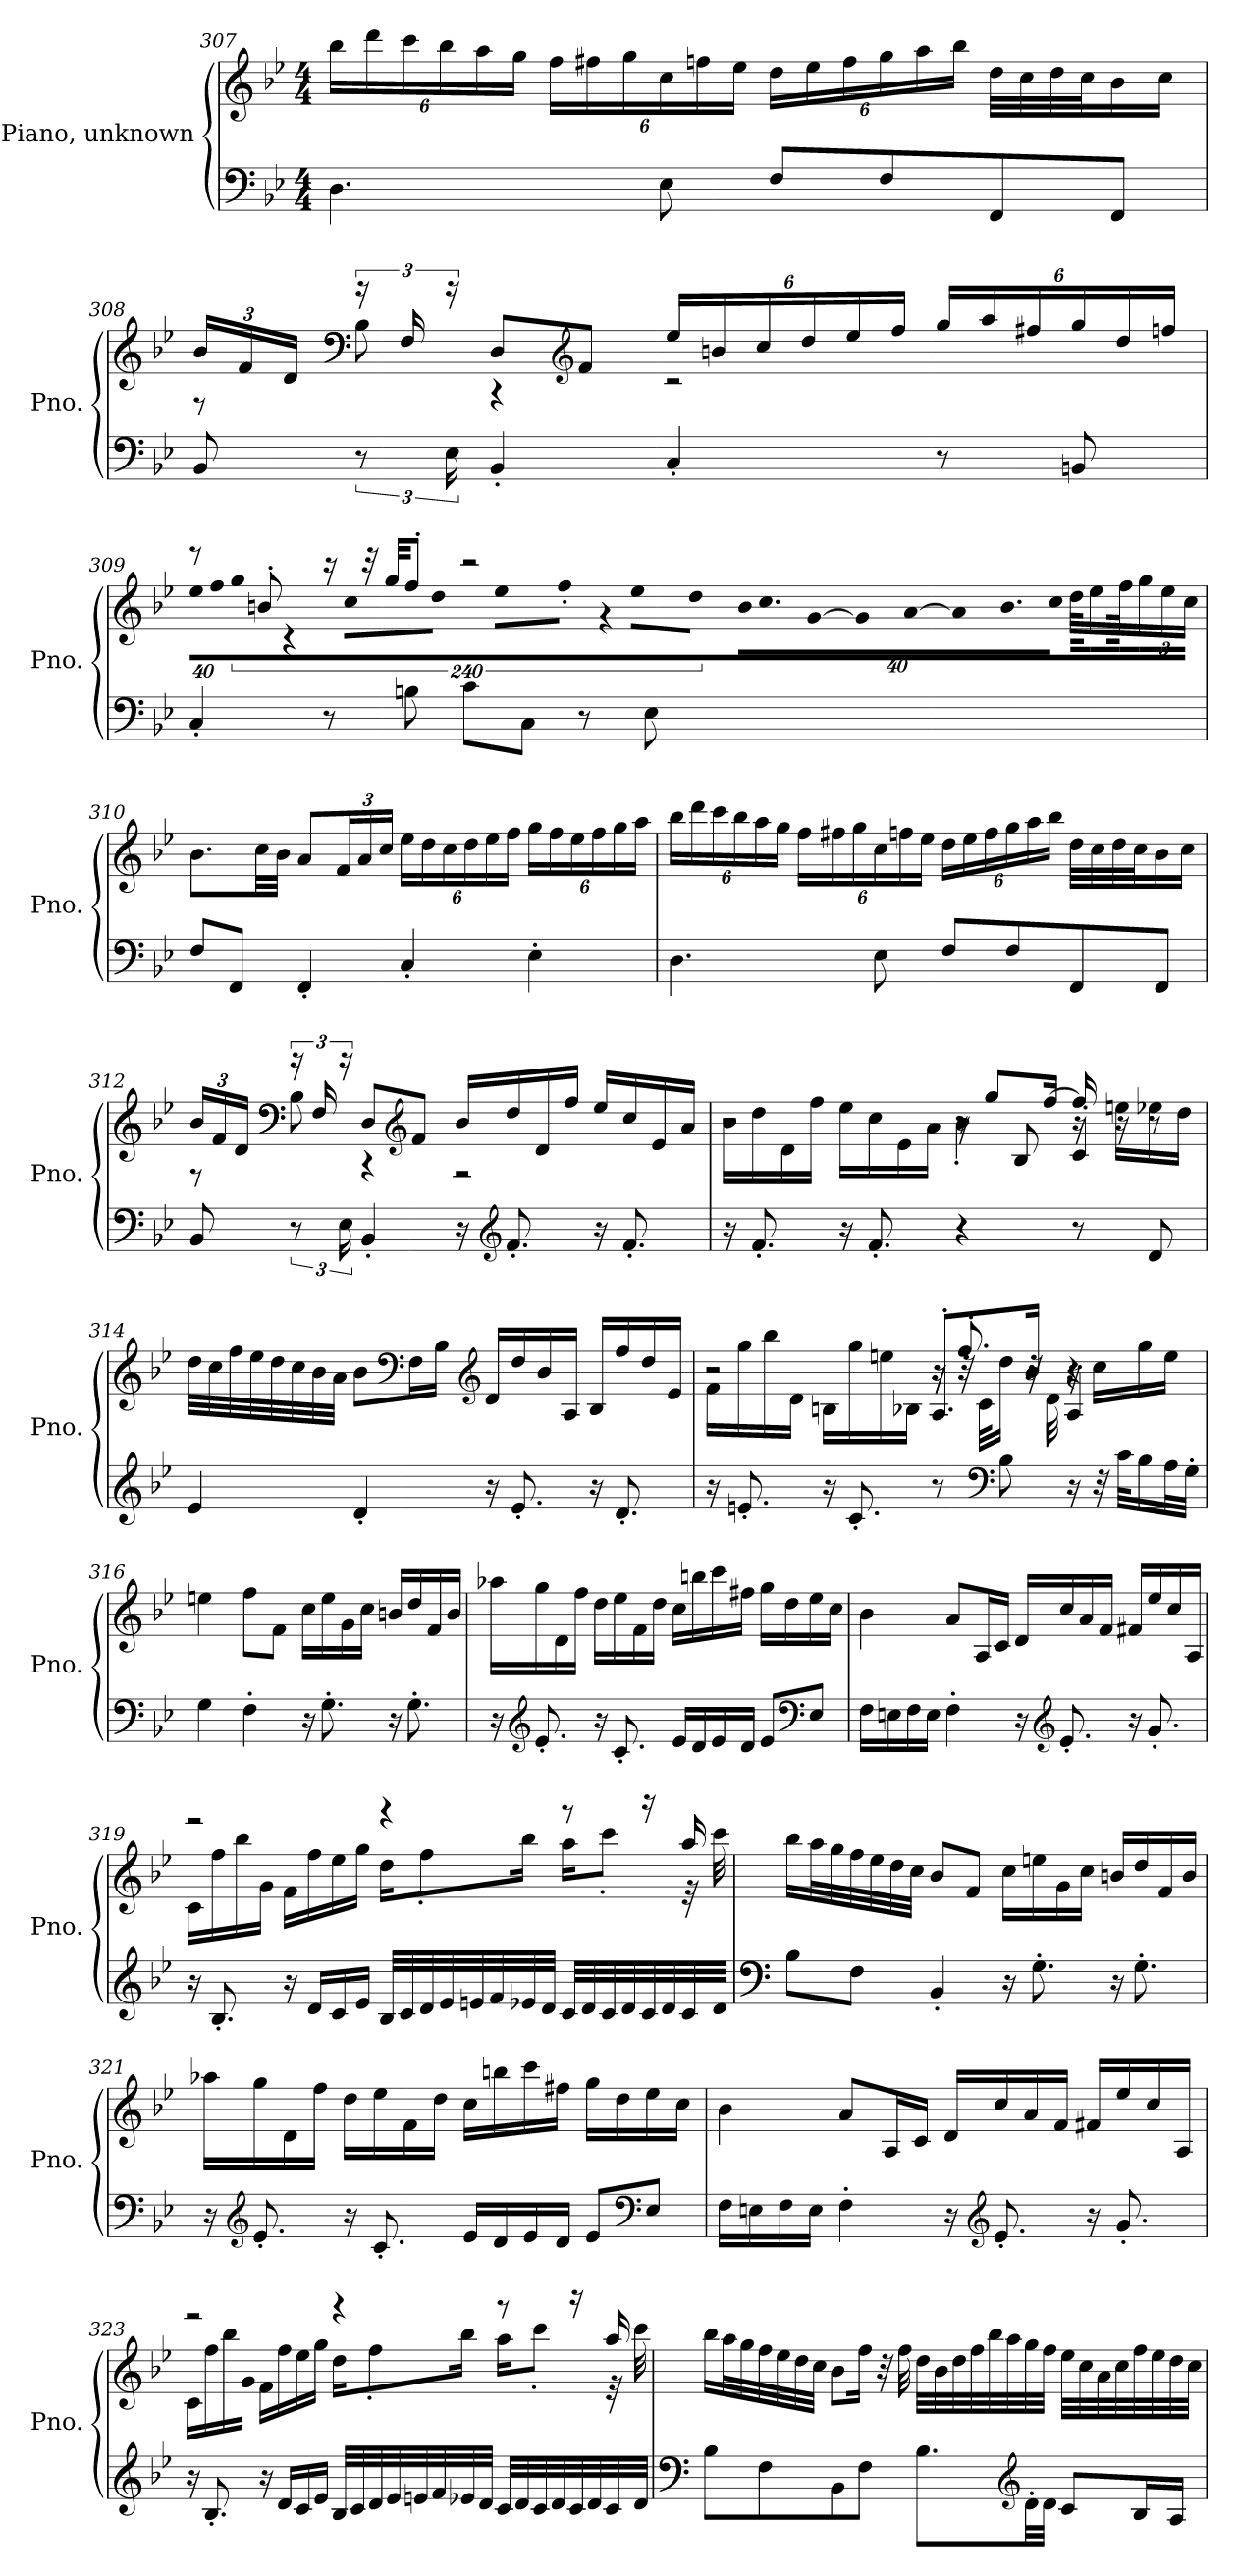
**kern	**kern
*part1	*part1
*staff2	*staff1
*I"Piano, unknown	*
*I'Pno.	*
*clefF4	*clefG2
*k[b-e-]	*k[b-e-]
*M4/4	*M4/4
*	*Xbrackettup
=307	=307
4.D\	24bb-\LL
.	24ddd\
.	24ccc\
.	24bb-\
.	24aa\
.	24gg\JJ
.	24ff\LL
.	24ff#X\
.	24gg\
8E-\	24cc\
.	24ffn\
.	24ee-\JJ
8F/L	24dd\LL
.	24ee-\
.	24ff\
8F/	24gg\
.	24aa\
.	24bb-\JJ
8FF/	32dd\LLL
.	32cc\
.	32dd\
.	32cc\J
8FF/J	16b-\
.	16cc\JJ
!!LO:LB:g=z
=308	=308
*	*^
8BB-/	24b-/LL	8r
.	24f/	.
.	24d/JJ	.
*	*clefF4	*
*	*brackettup	*
12r	24r	8B-\
.	24F/	.
24E-\	24r	.
4BB-'/	8D/L	4r
*	*clefG2	*
.	8f/J	.
*	*Xbrackettup	*
4C'/	24ee-/LL	2r
.	24bn/	.
.	24cc/	.
.	24dd/	.
.	24ee-/	.
.	24ff/JJ	.
8r	24gg/LL	.
.	24aa/	.
.	24ff#X/	.
8BBn/	24gg/	.
.	24dd/	.
.	24ffn/JJ	.
!!LO:PB:g=z	!!
=309	=309	=309
*	*	*brackettup
!	!	!LO:N:vis=32
4C'/	8r	640%23ee-\LLL
!	!	!LO:N:vis=32
.	.	640%23ff\J
!	!	!LO:N:vis=16
.	.	1920%137gg\JJ
.	8bn'/	.
!	!	!LO:N:vis=32
.	.	640%23r
!	!	!LO:N:vis=32
.	.	640%23cc\LLL
!	!	!LO:N:vis=32
.	.	640%23dd\JJJ
8r	16r	.
!	!	!LO:N:vis=32
.	.	640%23ee-\KLL
!	!	!LO:N:vis=16
.	.	1920%137ff'\JJ
.	32r	.
.	32gg/KKL	.
!	!	!LO:N:vis=16
.	.	1920%137r
8Bn\	8ff'/J	.
!	!	!LO:N:vis=32
.	.	640%23ee-\LLL
!	!	!LO:N:vis=32
.	.	640%23dd\JJJ
8c\L	2r	.
*	*	*Xbrackettup
!	!	!LO:N:vis=32
.	.	640%23b\LLL
!	!	!LO:N:vis=32.
.	.	1920%103cc\
!	!	!LO:N:vis=64
.	.	[960%17g\L
!	!	!LO:N:vis=64
.	.	960%17g\]
8C\J	.	.
!	!	!LO:N:vis=64
.	.	[960%17a\
!	!	!LO:N:vis=64
.	.	960%17a\J]
!	!	!LO:N:vis=32.
.	.	1920%103b\
!	!	!LO:N:vis=32
.	.	640%23cc\JJJ
8r	.	.
.	.	32dd\KLL
.	.	16ee-\
.	.	32ff\K
8E-\	.	.
.	.	24gg\
.	.	24ee-\
.	.	24cc\JJ
640ryy	640ryy	.
*	*v	*v
!!LO:LB:g=z
=310	=310
8F/L	8.b-\L
8FF/J	.
.	32cc\LL
.	32b-\JJJ
4FF'/	8a/L
.	24f/L
.	24a/
.	24cc/JJ
4C'/	24ee-\LL
.	24dd\
.	24cc\
.	24dd\
.	24ee-\
.	24ff\JJ
4E-'\	24gg\LL
.	24ff\
.	24ee-\
.	24ff\
.	24gg\
.	24aa\JJ
=311	=311
4.D\	24bb-\LL
.	24ddd\
.	24ccc\
.	24bb-\
.	24aa\
.	24gg\JJ
.	24ff\LL
.	24ff#X\
.	24gg\
8E-\	24cc\
.	24ffn\
.	24ee-\JJ
8F/L	24dd\LL
.	24ee-\
.	24ff\
8F/	24gg\
.	24aa\
.	24bb-\JJ
8FF/	32dd\LLL
.	32cc\
.	32dd\
.	32cc\J
8FF/J	16b-\
.	16cc\JJ
!!LO:LB:g=z
=312	=312
*	*^
8BB-/	24b-/LL	8r
.	24f/	.
.	24d/JJ	.
*	*clefF4	*
*	*brackettup	*
12r	24r	8B-\
.	24F/	.
24E-\	24r	.
4BB-'/	8D/L	4r
*	*clefG2	*
.	8f/J	.
16r	16b-/LL	2r
*clefG2	*	*
8.f'/	16dd/	.
.	16d/	.
.	16ff/JJ	.
16r	16ee-/LL	.
8.f'/	16cc/	.
.	16e-/	.
.	16a/JJ	.
=313	=313	=313
*	*	*^
16r	2r	16b-\LL	2r
8.f'/	.	16dd\	.
.	.	16d\	.
.	.	16ff\JJ	.
16r	.	16ee-\LL	.
8.f'/	.	16cc\	.
.	.	16e-\	.
.	.	16a\JJ	.
4r	16r	4b-'\	8r
.	8gg/L	.	.
.	.	.	8B-/
.	[16ff/Jk	.	.
8r	16ff/]	16r	4c'/
.	16r	16een\LL	.
8d/	8r	16ee-X\	.
.	.	16dd\JJ	.
*	*v	*v	*v
!!LO:LB:g=z
=314	=314
4e-/	32dd\LLL
.	32cc\
.	32ff\
.	32ee-\
.	32dd\
.	32cc\
.	32b-\
.	32a\JJJ
4d'/	8b-\L
*	*clefF4
.	16F\L
.	16B-\JJ
*	*clefG2
16r	16d/LL
8.e-'/	16dd/
.	16b-/
.	16A/JJ
16r	16B-/LL
8.d'/	16ff/
.	16dd/
.	16e-/JJ
!!LO:LB:g=z
=315	=315
*	*^
*	*	*^
16r	2r	16f\LL	2r
8.en'/	.	16gg\	.
.	.	16bb-\	.
.	.	16d\JJ	.
16r	.	16Bn\LL	.
8.c'/	.	16gg\	.
.	.	16een\	.
.	.	16B-X\JJ	.
8r	16r	16r	8.A'/L
.	8.ff'/	32r	.
.	.	32c\KLL	.
*clefF4	*	*	*
8B-\	.	16dd\JJ	.
.	.	32r	16b-/Jk
.	.	32d\	.
16r	4r	16r	4A'/
32r	.	16cc\LL	.
32c\KLL	.	.	.
16B-\	.	16gg\	.
32A\L	.	16ee\JJ	.
32G'\JJJ	.	.	.
*	*v	*v	*v
=316	=316
4G\	4een\
4F'\	8ff\L
.	8f\J
16r	16cc\LL
8.G'\	16ee\
.	16g\
.	16cc\JJ
16r	16bn/LL
8.G'\	16dd/
.	16f/
.	16b/JJ
!!LO:LB:g=z
=317	=317
16r	16aa-X\LL
*clefG2	*
8.e-'/	16gg\
.	16d\
.	16ff\JJ
16r	16dd\LL
8.c'/	16ee-\
.	16f\
.	16dd\JJ
16e-/LL	16cc\LL
16d/	16bbn\
16e-/	16ccc\
16d/JJ	16ff#X\JJ
8e-/L	16gg\LL
.	16dd\
*clefF4	*
8E-/J	16ee-\
.	16cc\JJ
=318	=318
16F\LL	4b-\
16En\	.
16F\	.
16E\JJ	.
4F'\	8a/L
.	16A/L
.	16c/JJ
16r	16d/LL
*clefG2	*
8.e-'/	16cc/
.	16a/
.	16f/JJ
16r	16f#X/LL
8.g'/	16ee-/
.	16cc/
.	16A/JJ
!!LO:PB:g=z
=319	=319
*	*^
16r	2r	16c\LL
8.B-'/	.	16ff\
.	.	16bb-\
.	.	16g\JJ
16r	.	16f\LL
16d/LL	.	16ff\
16c/	.	16ee-\
16e-/JJ	.	16gg\JJ
32B-/LLL	4r	16dd\KL
32c/	.	.
32d/	.	8ff'\
32e-/	.	.
32en/	.	.
32f/	.	.
32e-X/	.	16bb-\Jk
32d/JJJ	.	.
32c/LLL	8r	16aa\KL
32d/	.	.
32c/	.	8ccc'\J
32d/	.	.
32c/	16r	.
32d/	.	.
32c/	16aa/	32r
32d/JJJ	.	32ccc\
*	*v	*v
=320	=320
*clefF4	*
8B-\L	16bb-\LL
.	32aa\L
.	32gg\
8F\J	32ff\
.	32ee-\
.	32dd\
.	32cc\JJJ
4BB-'/	8b-/L
.	8f/J
16r	16cc\LL
8.G'\	16een\
.	16g\
.	16cc\JJ
16r	16bn/LL
8.G'\	16dd/
.	16f/
.	16b/JJ
!!LO:LB:g=z
=321	=321
16r	16aa-X\LL
*clefG2	*
8.e-'/	16gg\
.	16d\
.	16ff\JJ
16r	16dd\LL
8.c'/	16ee-\
.	16f\
.	16dd\JJ
16e-/LL	16cc\LL
16d/	16bbn\
16e-/	16ccc\
16d/JJ	16ff#X\JJ
8e-/L	16gg\LL
.	16dd\
*clefF4	*
8E-/J	16ee-\
.	16cc\JJ
=322	=322
16F\LL	4b-\
16En\	.
16F\	.
16E\JJ	.
4F'\	8a/L
.	16A/L
.	16c/JJ
16r	16d/LL
*clefG2	*
8.e-'/	16cc/
.	16a/
.	16f/JJ
16r	16f#X/LL
8.g'/	16ee-/
.	16cc/
.	16A/JJ
!!LO:LB:g=z
=323	=323
*	*^
16r	2r	16c\LL
8.B-'/	.	16ff\
.	.	16bb-\
.	.	16g\JJ
16r	.	16f\LL
16d/LL	.	16ff\
16c/	.	16ee-\
16e-/JJ	.	16gg\JJ
32B-/LLL	4r	16dd\KL
32c/	.	.
32d/	.	8ff'\
32e-/	.	.
32en/	.	.
32f/	.	.
32e-X/	.	16bb-\Jk
32d/JJJ	.	.
32c/LLL	8r	16aa\KL
32d/	.	.
32c/	.	8ccc'\J
32d/	.	.
32c/	16r	.
32d/	.	.
32c/	16aa/	32r
32d/JJJ	.	32ccc\
*	*v	*v
!!LO:LB:g=z
=324	=324
*clefF4	*
8B-\L	16bb-\LL
.	32aa\L
.	32gg\
8F\	32ff\
.	32ee-\
.	32dd\
.	32cc\JJJ
8BB-\	8b-\L
8F\J	16ff\Jk
.	32r
.	32ff\
8.B-\L	32dd\LLL
.	32b-\
.	32dd\
.	32ff\
.	32bb-\
.	32aa\
*clefG2	*
32d'\LL	32gg\
32d\JJJ	32ff\JJJ
8c/L	32ee-\LLL
.	32cc\
.	32a\
.	32cc\
16B-/L	32ff\
.	32ee-\
16A/JJ	32dd\
.	32cc\JJJ
=	=
*-	*-
